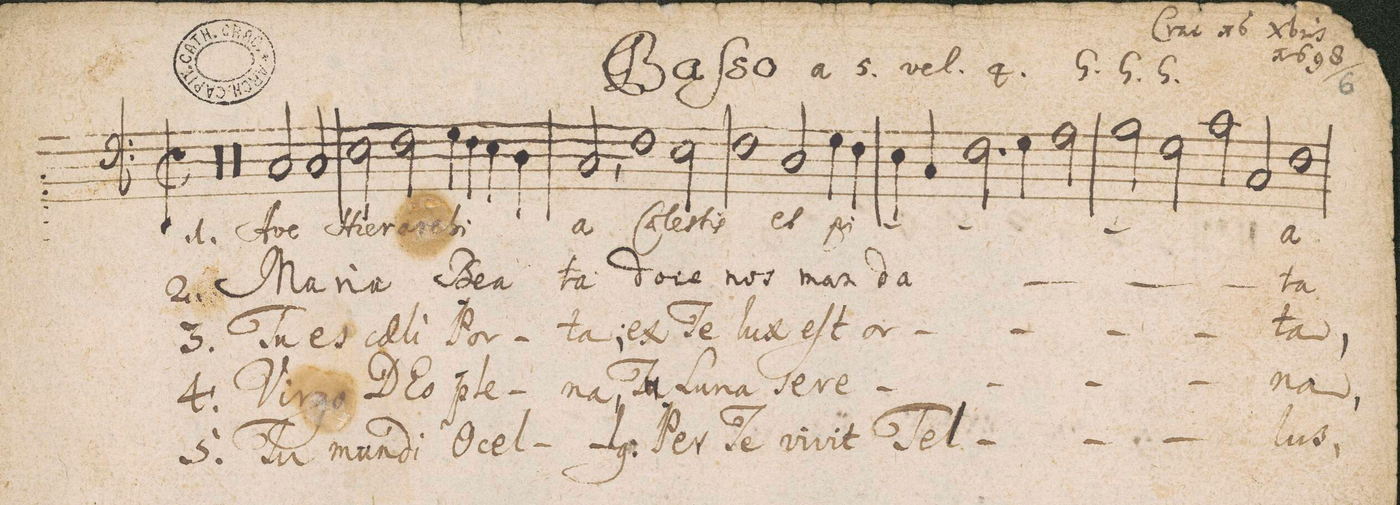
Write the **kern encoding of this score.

**kern	**text	**text	**text	**text	**text
*I"Baſso a 5. vel. 4.	*	*	*	*	*
*clefF4	*	*	*	*	*
*k[b-]	*	*	*	*	*
*met(c|)	*	*	*	*	*
*M2/2	*	*	*	*	*
00r	.	.	.	.	.
=2-	=2-	=2-	=2-	=2-	=2-
=3-	=3-	=3-	=3-	=3-	=3-
00r	.	.	.	.	.
=4-	=4-	=4-	=4-	=4-	=4-
=5-	=5-	=5-	=5-	=5-	=5-
2C/	1. A-	2. Ma-	3. Tu	4. Vir-	5. Tu
2C/	-ve	-ri-	es	-go	mun-
*2\right	*	*	*	*	*
2E\	Hie-	-a	c(a)e-	DE-	-di
2F\	-rar-	Be-	-li	-o	O-
=6-	=6-	=6-	=6-	=6-	=6-
4G\	-chi-	-a-	Por-	ple-	-cel-
4F\	.	.	.	.	.
4E\	.	.	.	.	.
4D\	.	.	.	.	.
2C,/	-a	-ta	-ta;	-na,	-l(us):
1F\	C(ae)-	do-	ex	Tu	Per
=7-	=7-	=7-	=7-	=7-	=7-
2E\	-les-	-ce	Te	Lu-	Te
1F\	-tis	nos	lux	-na	vi-
=8-	=8-	=8-	=8-	=8-	=8-
2D/	et	man-	eſt	se-	-vit
4G\	pi-	-da-	or-	-re-	Tel-
4F\	.	.	.	.	.
4E\	.	.	.	.	.
4C/	.	.	.	.	.
2.F\	.	.	.	.	.
=9-	=9-	=9-	=9-	=9-	=9-
4G\	.	.	.	.	.
2A\	.	.	.	.	.
2B-\	.	.	.	.	.
2G\	.	.	.	.	.
=10-	=10-	=10-	=10-	=10-	=10-
2c\	.	.	.	.	.
2C/	.	.	.	.	.
1F\	-a	-ta	-ta,	-na,	-lus,
=11-	=11-	=11-	=11-	=11-	=11-
*-	*-	*-	*-	*-	*-
